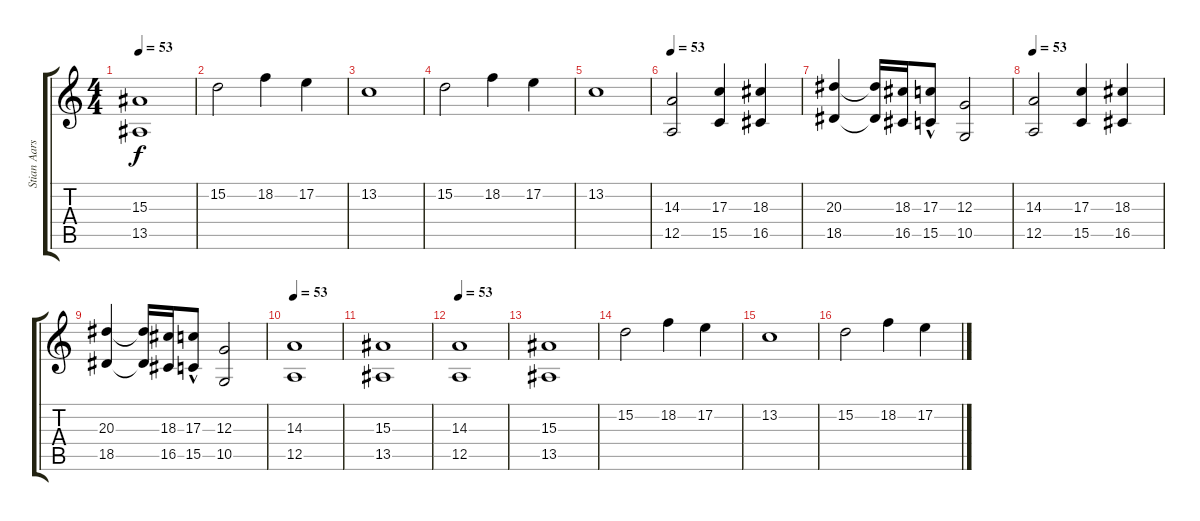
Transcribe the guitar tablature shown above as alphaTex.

\track ("Stian Aarstad" "Stian Aars") {instrument stringensemble1}
\staff {score tabs}
\tuning (E4 B3 G3 D3 A2 E2) {hide}
\ts (4 4)
\tempo 53
\clef g2
\ks c
(15.3 13.5).1{dy f} |
15.2.2 18.2.4 17.2.4 |
13.2.1 |
15.2.2 18.2.4 17.2.4 |
13.2.1 |
\tempo 53
(14.3 12.5).2 (17.3 15.5).4 (18.3 16.5).4 |
(20.3 18.5).4 (20.3{t} 18.5{t}).16 (18.3 16.5).16 (17.3{hac} 15.5).8 (12.3 10.5).2 |
\tempo 53
(14.3 12.5).2 (17.3 15.5).4 (18.3 16.5).4 |
(20.3 18.5).4 (20.3{t} 18.5{t}).16 (18.3 16.5).16 (17.3{hac} 15.5).8 (12.3 10.5).2 |
\tempo 53
(14.3 12.5).1 |
(15.3 13.5).1 |
\tempo 53
(14.3 12.5).1 |
(15.3 13.5).1 |
15.2.2 18.2.4 17.2.4 |
13.2.1 |
15.2.2 18.2.4 17.2.4
